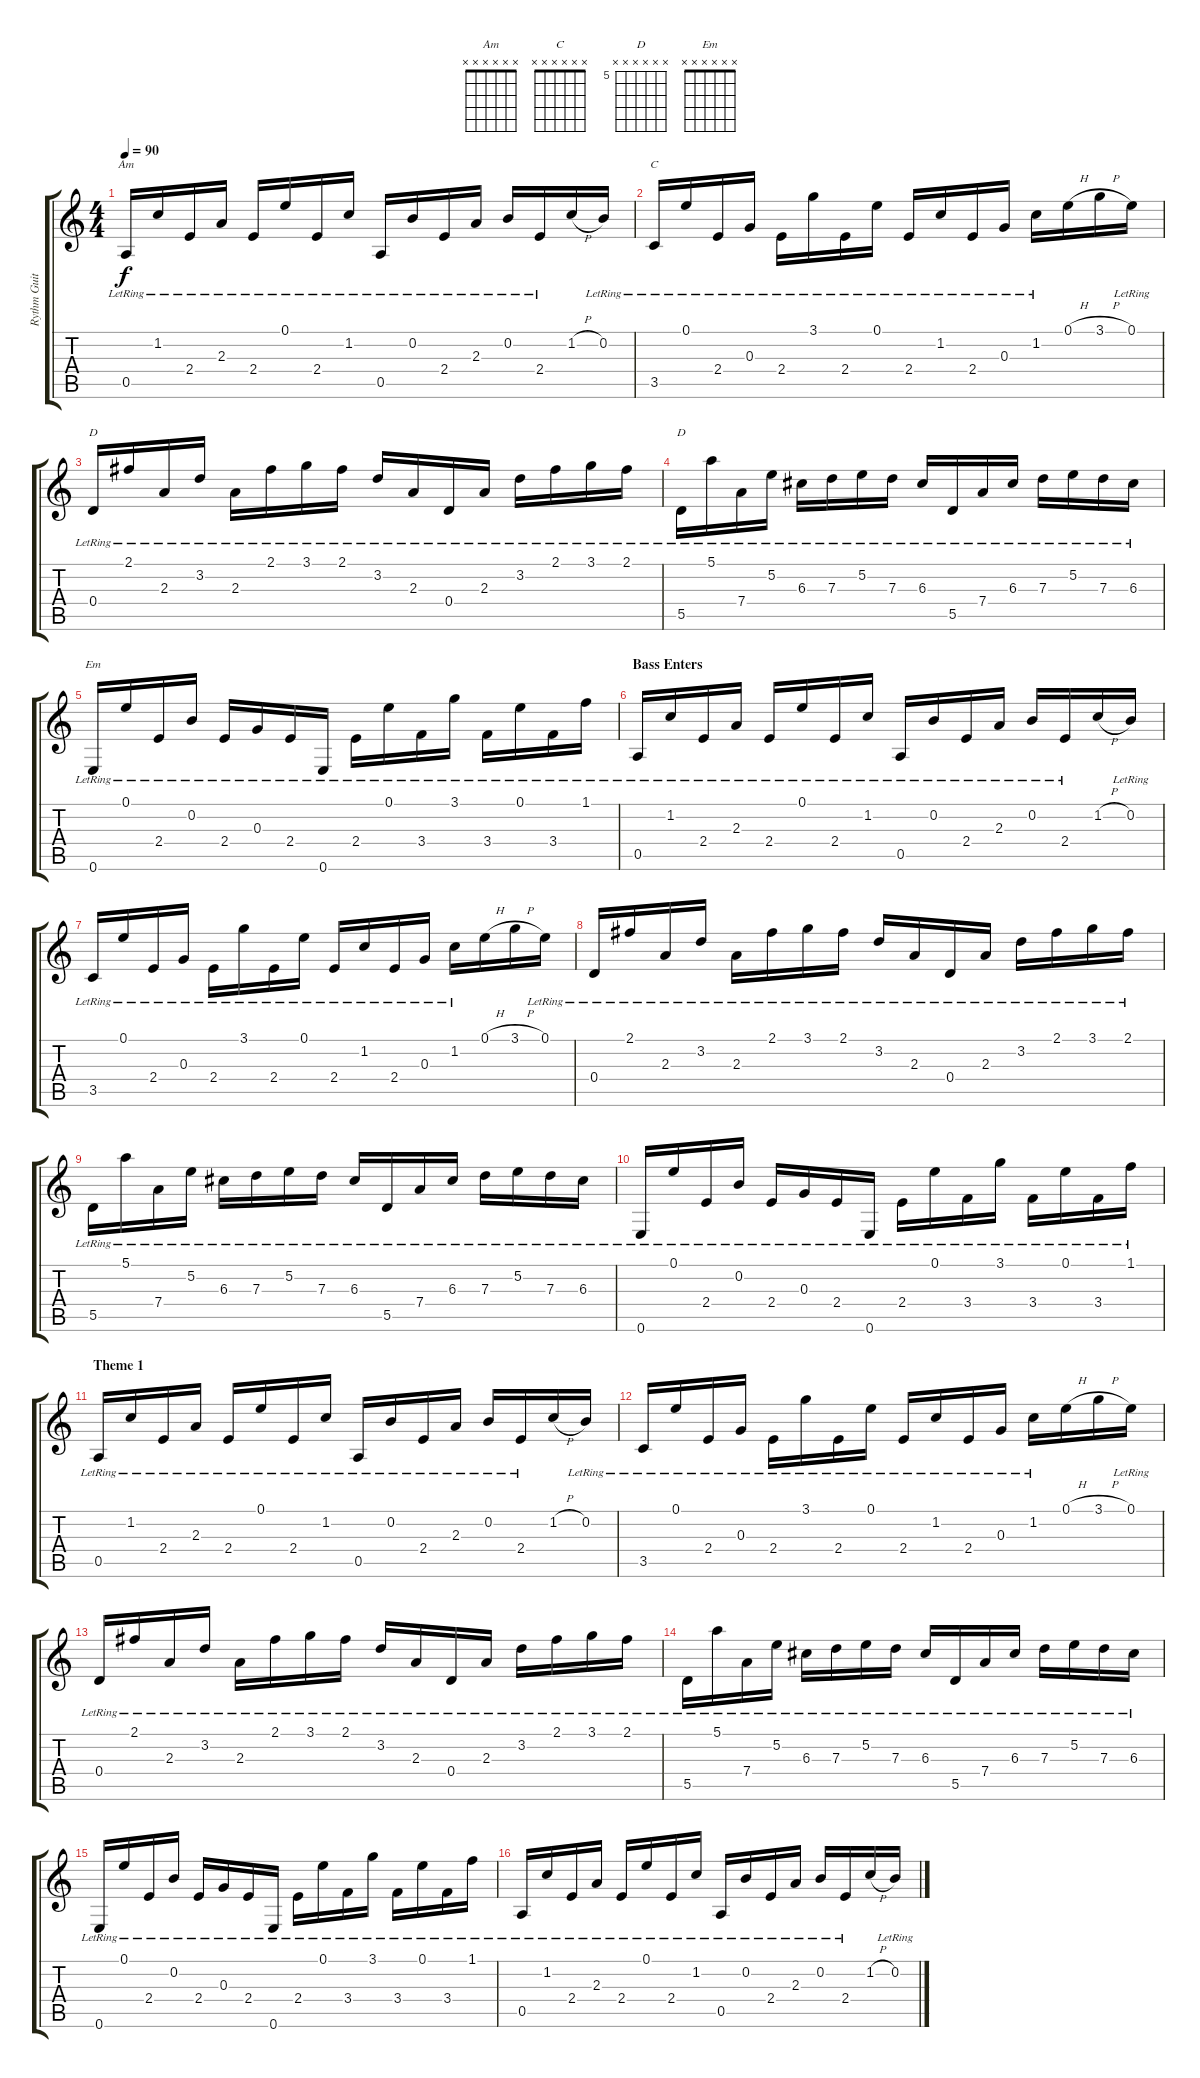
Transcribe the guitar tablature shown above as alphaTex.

\track ("Rythm Guitar" "Rythm Guit") {instrument acousticguitarnylon}
\staff {score tabs}
\tuning (E4 B3 G3 D3 A2 E2) {hide}
\chord ("Am" x x x x x x)
\chord ("C" x x x x x x)
\chord ("D" x x x x x x)
\chord ("D" x x x x x x) {firstfret 5}
\chord ("Em" x x x x x x)
\ts (4 4)
\tempo 90
\clef g2
\ks c
0.5{lr}.16{ch "Am" dy f instrument acousticguitarnylon} 1.2{lr}.16 2.4{lr}.16 2.3{lr}.16 2.4{lr}.16 0.1{lr}.16 2.4{lr}.16 1.2{lr}.16 0.5{lr}.16 0.2{lr}.16 2.4{lr}.16 2.3{lr}.16 0.2{lr}.16 2.4{lr}.16 1.2{h}.16 0.2{lr}.16 |
3.5{lr}.16{ch "C"} 0.1{lr}.16 2.4{lr}.16 0.3{lr}.16 2.4{lr}.16 3.1{lr}.16 2.4{lr}.16 0.1{lr}.16 2.4{lr}.16 1.2{lr}.16 2.4{lr}.16 0.3{lr}.16 1.2{lr}.16 0.1{h}.16 3.1{h}.16 0.1{lr}.16 |
0.4{lr}.16{ch "D"} 2.1{lr}.16 2.3{lr}.16 3.2{lr}.16 2.3{lr}.16 2.1{lr}.16 3.1{lr}.16 2.1{lr}.16 3.2{lr}.16 2.3{lr}.16 0.4{lr}.16 2.3{lr}.16 3.2{lr}.16 2.1{lr}.16 3.1{lr}.16 2.1{lr}.16 |
5.5{lr}.16{ch "D"} 5.1{lr}.16 7.4{lr}.16 5.2{lr}.16 6.3{lr}.16 7.3{lr}.16 5.2{lr}.16 7.3{lr}.16 6.3{lr}.16 5.5{lr}.16 7.4{lr}.16 6.3{lr}.16 7.3{lr}.16 5.2{lr}.16 7.3{lr}.16 6.3{lr}.16 |
0.6{lr}.16{ch "Em"} 0.1{lr}.16 2.4{lr}.16 0.2{lr}.16 2.4{lr}.16 0.3{lr}.16 2.4{lr}.16 0.6{lr}.16 2.4{lr}.16 0.1{lr}.16 3.4{lr}.16 3.1{lr}.16 3.4{lr}.16 0.1{lr}.16 3.4{lr}.16 1.1{lr}.16 |
\section ("" "Bass Enters")
0.5{lr}.16 1.2{lr}.16 2.4{lr}.16 2.3{lr}.16 2.4{lr}.16 0.1{lr}.16 2.4{lr}.16 1.2{lr}.16 0.5{lr}.16 0.2{lr}.16 2.4{lr}.16 2.3{lr}.16 0.2{lr}.16 2.4{lr}.16 1.2{h}.16 0.2{lr}.16 |
3.5{lr}.16 0.1{lr}.16 2.4{lr}.16 0.3{lr}.16 2.4{lr}.16 3.1{lr}.16 2.4{lr}.16 0.1{lr}.16 2.4{lr}.16 1.2{lr}.16 2.4{lr}.16 0.3{lr}.16 1.2{lr}.16 0.1{h}.16 3.1{h}.16 0.1{lr}.16 |
0.4{lr}.16 2.1{lr}.16 2.3{lr}.16 3.2{lr}.16 2.3{lr}.16 2.1{lr}.16 3.1{lr}.16 2.1{lr}.16 3.2{lr}.16 2.3{lr}.16 0.4{lr}.16 2.3{lr}.16 3.2{lr}.16 2.1{lr}.16 3.1{lr}.16 2.1{lr}.16 |
5.5{lr}.16 5.1{lr}.16 7.4{lr}.16 5.2{lr}.16 6.3{lr}.16 7.3{lr}.16 5.2{lr}.16 7.3{lr}.16 6.3{lr}.16 5.5{lr}.16 7.4{lr}.16 6.3{lr}.16 7.3{lr}.16 5.2{lr}.16 7.3{lr}.16 6.3{lr}.16 |
0.6{lr}.16 0.1{lr}.16 2.4{lr}.16 0.2{lr}.16 2.4{lr}.16 0.3{lr}.16 2.4{lr}.16 0.6{lr}.16 2.4{lr}.16 0.1{lr}.16 3.4{lr}.16 3.1{lr}.16 3.4{lr}.16 0.1{lr}.16 3.4{lr}.16 1.1{lr}.16 |
\section ("" "Theme 1")
0.5{lr}.16{volume 12} 1.2{lr}.16 2.4{lr}.16 2.3{lr}.16 2.4{lr}.16 0.1{lr}.16 2.4{lr}.16 1.2{lr}.16 0.5{lr}.16 0.2{lr}.16 2.4{lr}.16 2.3{lr}.16 0.2{lr}.16 2.4{lr}.16 1.2{h}.16 0.2{lr}.16 |
3.5{lr}.16 0.1{lr}.16 2.4{lr}.16 0.3{lr}.16 2.4{lr}.16 3.1{lr}.16 2.4{lr}.16 0.1{lr}.16 2.4{lr}.16 1.2{lr}.16 2.4{lr}.16 0.3{lr}.16 1.2{lr}.16 0.1{h}.16 3.1{h}.16 0.1{lr}.16 |
0.4{lr}.16 2.1{lr}.16 2.3{lr}.16 3.2{lr}.16 2.3{lr}.16 2.1{lr}.16 3.1{lr}.16 2.1{lr}.16 3.2{lr}.16 2.3{lr}.16 0.4{lr}.16 2.3{lr}.16 3.2{lr}.16 2.1{lr}.16 3.1{lr}.16 2.1{lr}.16 |
5.5{lr}.16 5.1{lr}.16 7.4{lr}.16 5.2{lr}.16 6.3{lr}.16 7.3{lr}.16 5.2{lr}.16 7.3{lr}.16 6.3{lr}.16 5.5{lr}.16 7.4{lr}.16 6.3{lr}.16 7.3{lr}.16 5.2{lr}.16 7.3{lr}.16 6.3{lr}.16 |
0.6{lr}.16 0.1{lr}.16 2.4{lr}.16 0.2{lr}.16 2.4{lr}.16 0.3{lr}.16 2.4{lr}.16 0.6{lr}.16 2.4{lr}.16 0.1{lr}.16 3.4{lr}.16 3.1{lr}.16 3.4{lr}.16 0.1{lr}.16 3.4{lr}.16 1.1{lr}.16 |
0.5{lr}.16 1.2{lr}.16 2.4{lr}.16 2.3{lr}.16 2.4{lr}.16 0.1{lr}.16 2.4{lr}.16 1.2{lr}.16 0.5{lr}.16 0.2{lr}.16 2.4{lr}.16 2.3{lr}.16 0.2{lr}.16 2.4{lr}.16 1.2{h}.16 0.2{lr}.16
